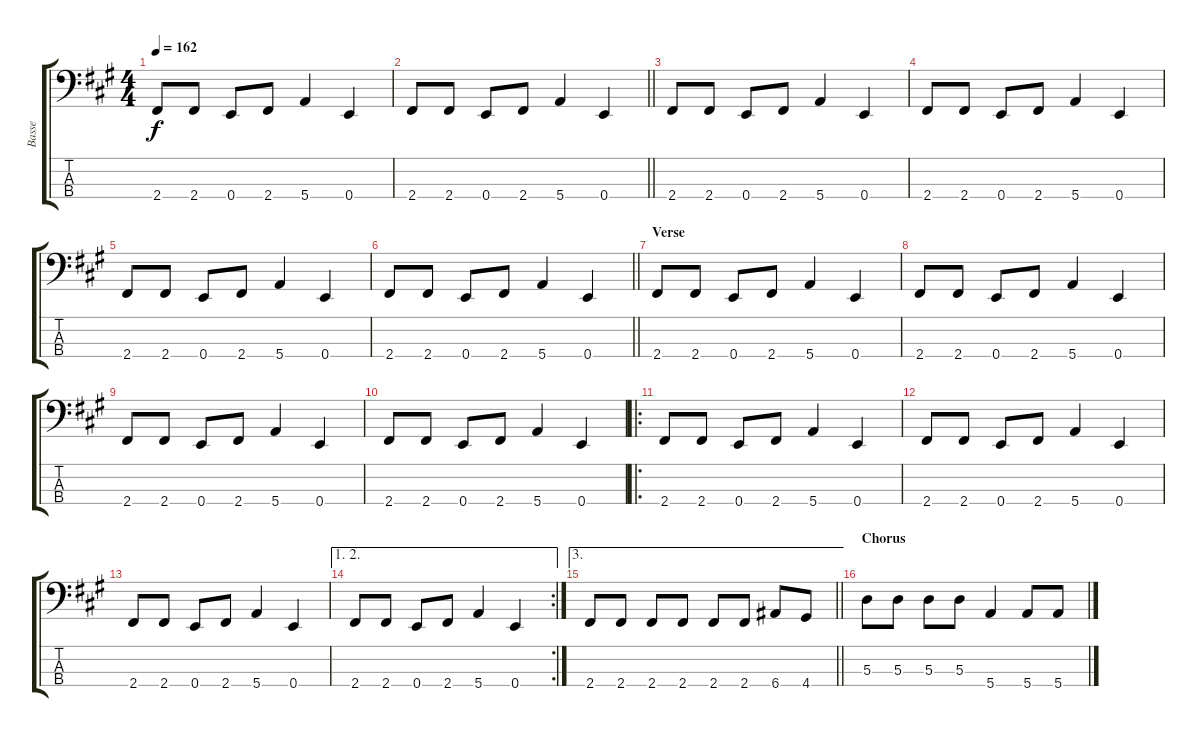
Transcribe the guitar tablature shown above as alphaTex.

\track ("Basse" "Basse") {instrument electricbassfinger}
\staff {score tabs}
\tuning (G2 D2 A1 E1) {hide}
\ts (4 4)
\tempo 162
\clef f4
\ks a
2.4.8{dy f} 2.4.8 0.4.8 2.4.8 5.4.4 0.4.4 |
\barLineRight lightlight
2.4.8 2.4.8 0.4.8 2.4.8 5.4.4 0.4.4 |
2.4.8 2.4.8 0.4.8 2.4.8 5.4.4 0.4.4 |
2.4.8 2.4.8 0.4.8 2.4.8 5.4.4 0.4.4 |
2.4.8 2.4.8 0.4.8 2.4.8 5.4.4 0.4.4 |
\barLineRight lightlight
2.4.8 2.4.8 0.4.8 2.4.8 5.4.4 0.4.4 |
\section ("" "Verse")
2.4.8 2.4.8 0.4.8 2.4.8 5.4.4 0.4.4 |
2.4.8 2.4.8 0.4.8 2.4.8 5.4.4 0.4.4 |
2.4.8 2.4.8 0.4.8 2.4.8 5.4.4 0.4.4 |
2.4.8 2.4.8 0.4.8 2.4.8 5.4.4 0.4.4 |
\ro
2.4.8 2.4.8 0.4.8 2.4.8 5.4.4 0.4.4 |
2.4.8 2.4.8 0.4.8 2.4.8 5.4.4 0.4.4 |
2.4.8 2.4.8 0.4.8 2.4.8 5.4.4 0.4.4 |
\ae (1 2)
\rc 2
2.4.8 2.4.8 0.4.8 2.4.8 5.4.4 0.4.4 |
\ae 3
\barLineRight lightlight
2.4.8 2.4.8 2.4.8 2.4.8 2.4.8 2.4.8 6.4.8 4.4.8 |
\section ("" "Chorus")
5.3.8 5.3.8 5.3.8 5.3.8 5.4.4 5.4.8 5.4.8
